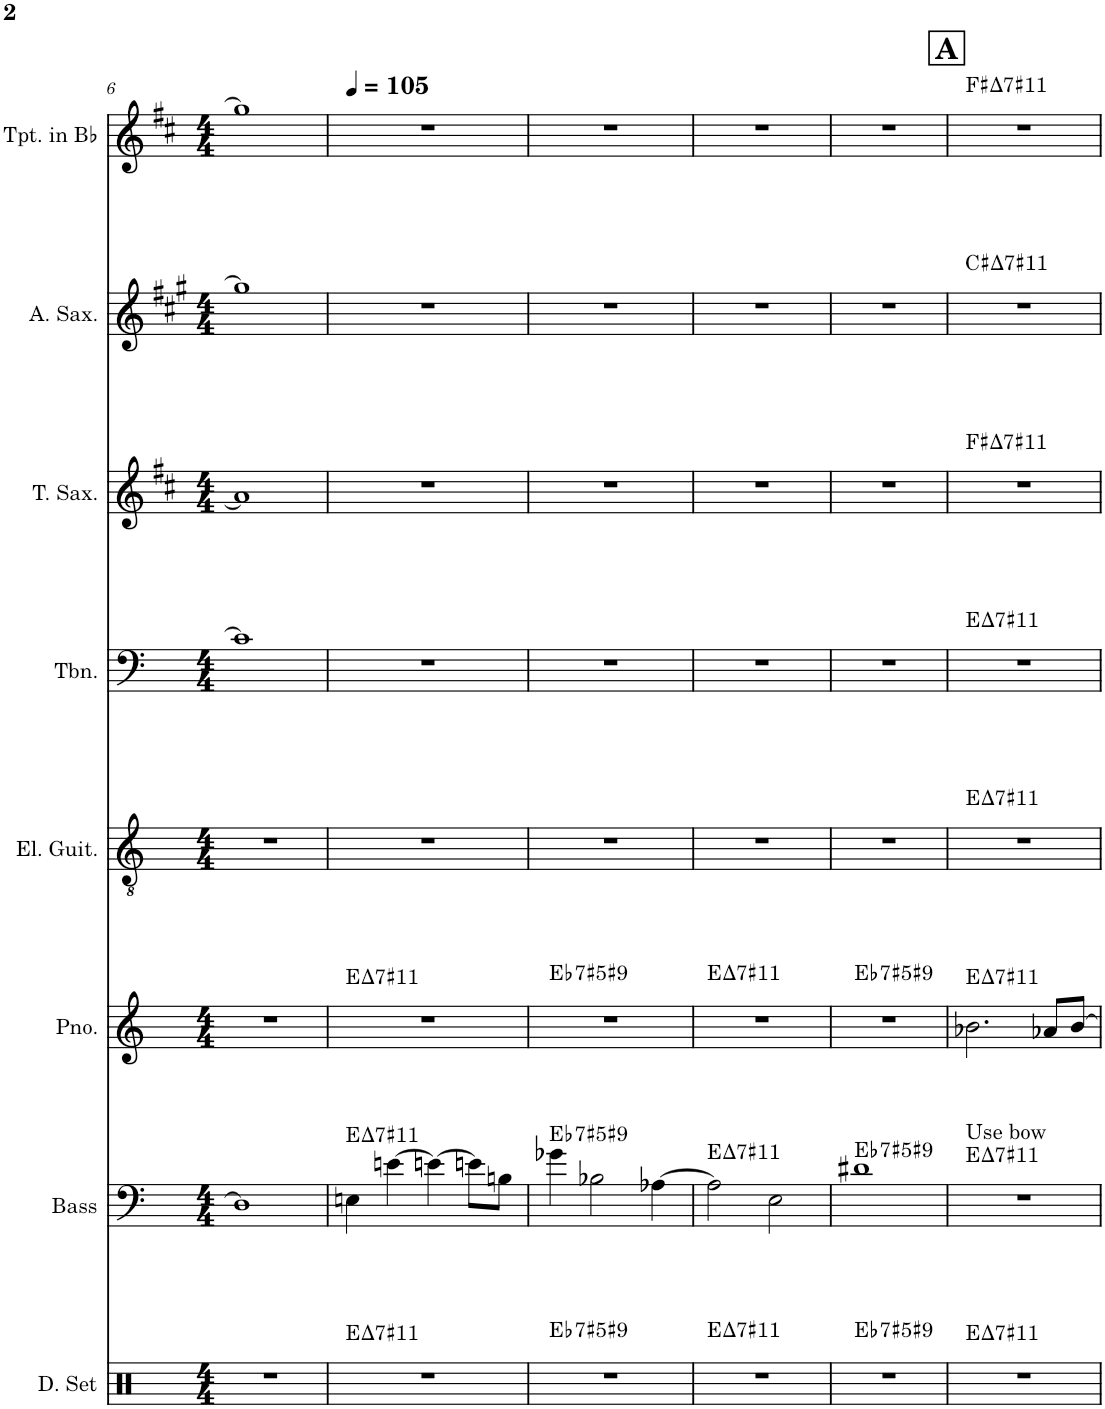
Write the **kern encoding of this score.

**kern	**harte	**kern	**harte	**kern	**harte	**kern	**harte	**kern	**harte	**kern	**harte	**kern	**harte	**kern	**harte
*part8	*part8	*part7	*part7	*part6	*part6	*part5	*part5	*part4	*part4	*part3	*part3	*part2	*part2	*part1	*part1
*staff8	*	*staff7	*	*staff6	*	*staff5	*	*staff4	*	*staff3	*	*staff2	*	*staff1	*
*I"Drumset	*	*I"Acoustic Bass	*	*I"Piano	*	*I"Electric Guitar	*	*I"Trombone	*	*I"Tenor Saxophone	*	*I"Alto Saxophone	*	*I"Trumpet in Bb	*
*I'D. Set	*	*I'Bass	*	*I'Pno.	*	*I'El. Guit.	*	*I'Tbn.	*	*I'T. Sax.	*	*I'A. Sax.	*	*I'Tpt. in Bb	*
!!LO:PB:g=z
*clefX	*	*clefF4	*	*clefG2	*	*clefGv2	*	*clefF4	*	*clefG2	*	*clefG2	*	*clefG2	*
*	*	*Trd7c12	*	*	*	*	*	*	*	*Trd8c14	*	*Trd5c9	*	*Trd1c2	*
*k[]	*	*k[]	*	*k[]	*	*k[]	*	*k[]	*	*k[f#c#]	*	*k[f#c#g#]	*	*k[f#c#]	*
*M4/4	*	*M4/4	*	*M4/4	*	*M4/4	*	*M4/4	*	*M4/4	*	*M4/4	*	*M4/4	*
=6	=6	=6	=6	=6	=6	=6	=6	=6	=6	=6	=6	=6	=6	=6	=6
1r	.	1D#]	.	1r	.	1r	.	1c#]	.	1a]	.	1ggn]	.	1gg#]	.
=7	=7	=7	=7	=7	=7	=7	=7	=7	=7	=7	=7	=7	=7	=7	=7
*	*	*	*	*	*	*	*	*	*	*	*	*	*	*MM105	*
!	!LO:H:kt=7	!	!LO:H:kt=7	!	!LO:H:kt=7	!	!	!	!	!	!	!	!	!	!
1r	E:maj7(#11)	4En\	E:maj7(#11)	1r	E:maj7(#11)	1r	.	1r	.	1r	.	1r	.	1r	.
.	.	[4en\	.	.	.	.	.	.	.	.	.	.	.	.	.
.	.	4en\_	.	.	.	.	.	.	.	.	.	.	.	.	.
.	.	8en\L]	.	.	.	.	.	.	.	.	.	.	.	.	.
.	.	8Bn\J	.	.	.	.	.	.	.	.	.	.	.	.	.
=8	=8	=8	=8	=8	=8	=8	=8	=8	=8	=8	=8	=8	=8	=8	=8
!	!LO:H:kt=7	!	!LO:H:kt=7	!	!LO:H:kt=7	!	!	!	!	!	!	!	!	!	!
1r	Eb:(3,#5,b7,#9)	4g-X\	Eb:(3,#5,b7,#9)	1r	Eb:(3,#5,b7,#9)	1r	.	1r	.	1r	.	1r	.	1r	.
.	.	2B-X\	.	.	.	.	.	.	.	.	.	.	.	.	.
.	.	[4A-X\	.	.	.	.	.	.	.	.	.	.	.	.	.
=9	=9	=9	=9	=9	=9	=9	=9	=9	=9	=9	=9	=9	=9	=9	=9
!	!LO:H:kt=7	!	!LO:H:kt=7	!	!LO:H:kt=7	!	!	!	!	!	!	!	!	!	!
1r	E:maj7(#11)	2A-\]	E:maj7(#11)	1r	E:maj7(#11)	1r	.	1r	.	1r	.	1r	.	1r	.
.	.	2E\	.	.	.	.	.	.	.	.	.	.	.	.	.
=10	=10	=10	=10	=10	=10	=10	=10	=10	=10	=10	=10	=10	=10	=10	=10
!	!LO:H:kt=7	!	!LO:H:kt=7	!	!LO:H:kt=7	!	!	!	!	!	!	!	!	!	!
1r	Eb:(3,#5,b7,#9)	1d#X	Eb:(3,#5,b7,#9)	1r	Eb:(3,#5,b7,#9)	1r	.	1r	.	1r	.	1r	.	1r	.
!!LO:REH:place=s1:a:B:cj:fs=14:t=A
=11	=11	=11	=11	=11	=11	=11	=11	=11	=11	=11	=11	=11	=11	=11	=11
!	!LO:H:kt=7	!LO:TX:a:t=Use bow	!LO:H:kt=7	!	!LO:H:kt=7	!	!LO:H:kt=7	!	!LO:H:kt=7	!	!LO:H:kt=7	!	!LO:H:kt=7	!	!LO:H:kt=7
1r	E:maj7(#11)	1r	E:maj7(#11)	2.b-X\	E:maj7(#11)	1r	E:maj7(#11)	1r	E:maj7(#11)	1r	F#:maj7(#11)	1r	C#:maj7(#11)	1r	F#:maj7(#11)
.	.	.	.	8a-X/L	.	.	.	.	.	.	.	.	.	.	.
.	.	.	.	[8b-/J	.	.	.	.	.	.	.	.	.	.	.
=	=	=	=	=	=	=	=	=	=	=	=	=	=	=	=
*-	*-	*-	*-	*-	*-	*-	*-	*-	*-	*-	*-	*-	*-	*-	*-
